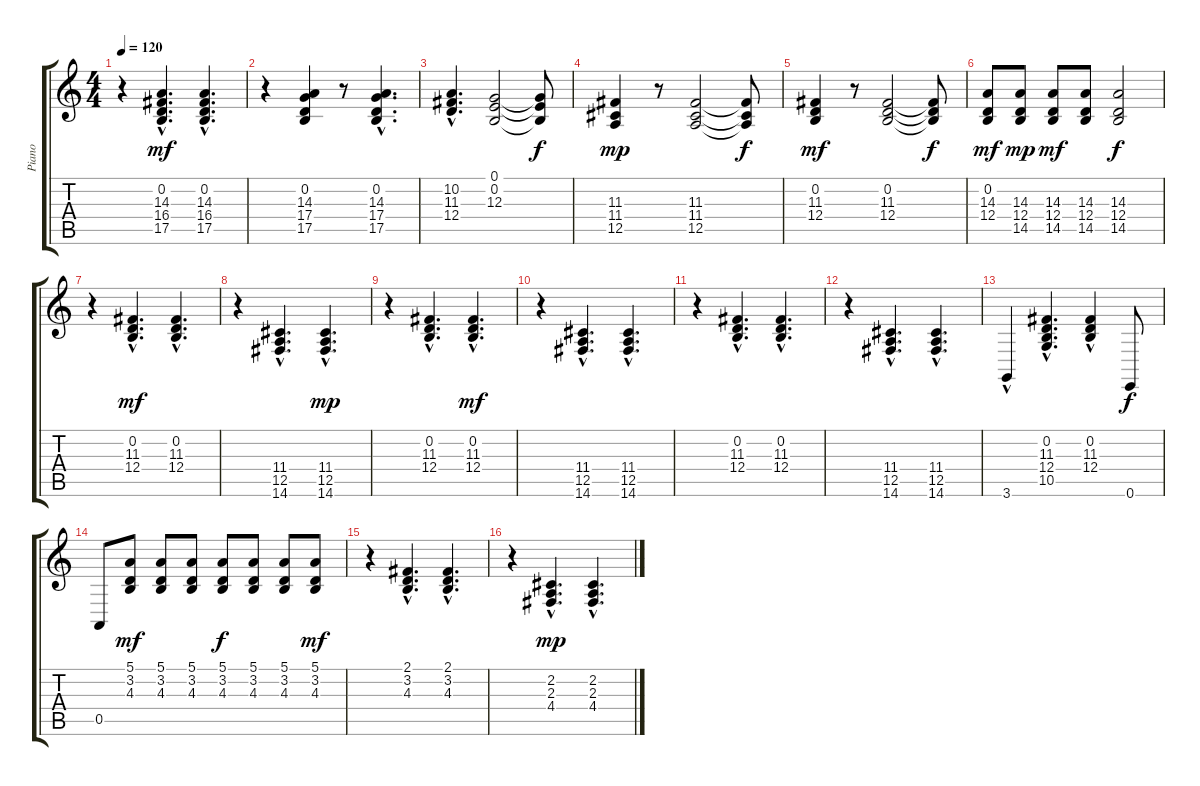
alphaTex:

\track ("Piano" "Piano") {instrument acousticgrandpiano}
\staff {score tabs}
\tuning (E4 B3 G3 D3 A2 E2) {hide}
\ts (4 4)
\tempo 120
\clef g2
\ks c
r.4{dy f} (0.2{hac} 14.3{hac} 16.4{hac} 17.5{hac}).4{d dy mf} (0.2{hac} 14.3{hac} 16.4{hac} 17.5{hac}).4{d} |
r.4 (0.2 14.3 17.4 17.5).4 r.8 (0.2{hac} 14.3{hac} 17.4{hac} 17.5{hac}).4{d} |
(10.2{hac} 11.3{hac} 12.4{hac}).4{d} (0.1 0.2 12.3).2 (0.1{t} 0.2{t} 12.3{t}).8{dy f} |
(11.3 11.4 12.5).4{dy mp} r.8 (11.3 11.4 12.5).2 (11.3{t} 11.4{t} 12.5{t}).8{dy f} |
(0.2 11.3 12.4).4{dy mf} r.8 (0.2 11.3 12.4).2 (0.2{t} 11.3{t} 12.4{t}).8{dy f} |
(0.2 14.3 12.4).8{dy mf} (14.3 12.4 14.5).8{dy mp} (14.3 12.4 14.5).8{dy mf} (14.3 12.4 14.5).8 (14.3 12.4 14.5).2{dy f} |
r.4 (0.2{hac} 11.3{hac} 12.4{hac}).4{d dy mf} (0.2{hac} 11.3{hac} 12.4{hac}).4{d} |
r.4 (11.4{hac} 12.5 14.6{hac}).4{d} (11.4{hac} 12.5{hac} 14.6{hac}).4{d dy mp} |
r.4 (0.2{hac} 11.3{hac} 12.4{hac}).4{d} (0.2{hac} 11.3{hac} 12.4{hac}).4{d dy mf} |
r.4 (11.4{hac} 12.5 14.6{hac}).4{d} (11.4{hac} 12.5{hac} 14.6{hac}).4{d} |
r.4 (0.2{hac} 11.3{hac} 12.4{hac}).4{d} (0.2{hac} 11.3{hac} 12.4{hac}).4{d} |
r.4 (11.4{hac} 12.5 14.6{hac}).4{d} (11.4{hac} 12.5{hac} 14.6{hac}).4{d} |
3.6{hac}.4 (0.2{hac} 11.3{hac} 12.4{hac} 10.5{hac}).4{d} (0.2{hac} 11.3{hac} 12.4{hac}).4 0.6.8{dy f} |
0.5.8 (5.1 3.2 4.3).8{dy mf} (5.1 3.2 4.3).8 (5.1 3.2 4.3).8 (5.1 3.2 4.3).8{dy f} (5.1 3.2 4.3).8 (5.1 3.2 4.3).8 (5.1 3.2 4.3).8{dy mf} |
r.4 (2.1{hac} 3.2{hac} 4.3{hac}).4{d} (2.1{hac} 3.2{hac} 4.3{hac}).4{d} |
r.4 (2.2{hac} 2.3 4.4{hac}).4{d dy mp} (2.2{hac} 2.3{hac} 4.4{hac}).4{d}
